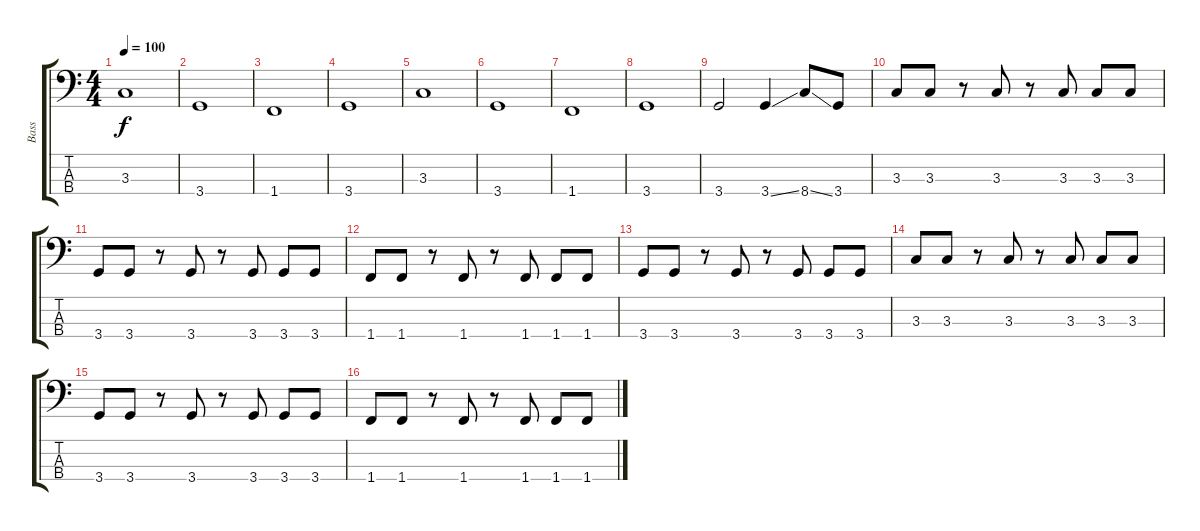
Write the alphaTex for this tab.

\track ("Bass" "Bass") {instrument acousticguitarnylon}
\staff {score tabs}
\tuning (G2 D2 A1 E1) {hide}
\ts (4 4)
\tempo 100
\clef f4
\ks c
3.3.1{dy f} |
3.4.1 |
1.4.1 |
3.4.1 |
3.3.1 |
3.4.1 |
1.4.1 |
3.4.1 |
3.4.2 3.4{ss}.4 8.4{ss}.8 3.4.8 |
3.3.8 3.3.8 r.8 3.3.8 r.8 3.3.8 3.3.8 3.3.8 |
3.4.8 3.4.8 r.8 3.4.8 r.8 3.4.8 3.4.8 3.4.8 |
1.4.8 1.4.8 r.8 1.4.8 r.8 1.4.8 1.4.8 1.4.8 |
3.4.8 3.4.8 r.8 3.4.8 r.8 3.4.8 3.4.8 3.4.8 |
3.3.8 3.3.8 r.8 3.3.8 r.8 3.3.8 3.3.8 3.3.8 |
3.4.8 3.4.8 r.8 3.4.8 r.8 3.4.8 3.4.8 3.4.8 |
1.4.8 1.4.8 r.8 1.4.8 r.8 1.4.8 1.4.8 1.4.8
